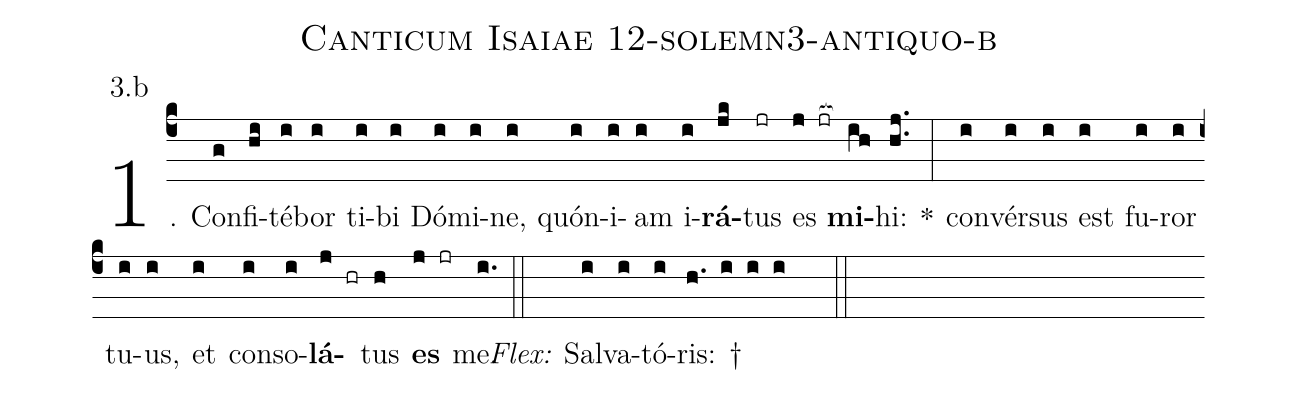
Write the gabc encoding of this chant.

name: Canticum Isaiae 12-solemn3-antiquo-b;
annotation: 3.b;
%%
(c4)1. Con(g)fi(hi)té(i)bor(i) ti(i)bi(i) Dó(i)mi(i)ne,(i) quón(i)i(i)am(i) i(i)<b>rá</b>(jk)tus(jr) es(j jr[ocb:1{]) <b>mi</b>(ih[ocb:0}])hi:(hj..) *(:) con(i)vér(i)sus(i) est(i) fu(i)ror(i) tu(i)us,(i) et(i) con(i)so(i)<b>lá</b>(j hr)tus(h) <b>es</b>(j jr) me.(i.) (::)
<i>Flex:</i>()  Sal(i)va(i)tó(i)ris: †(h. i i i  ::)
